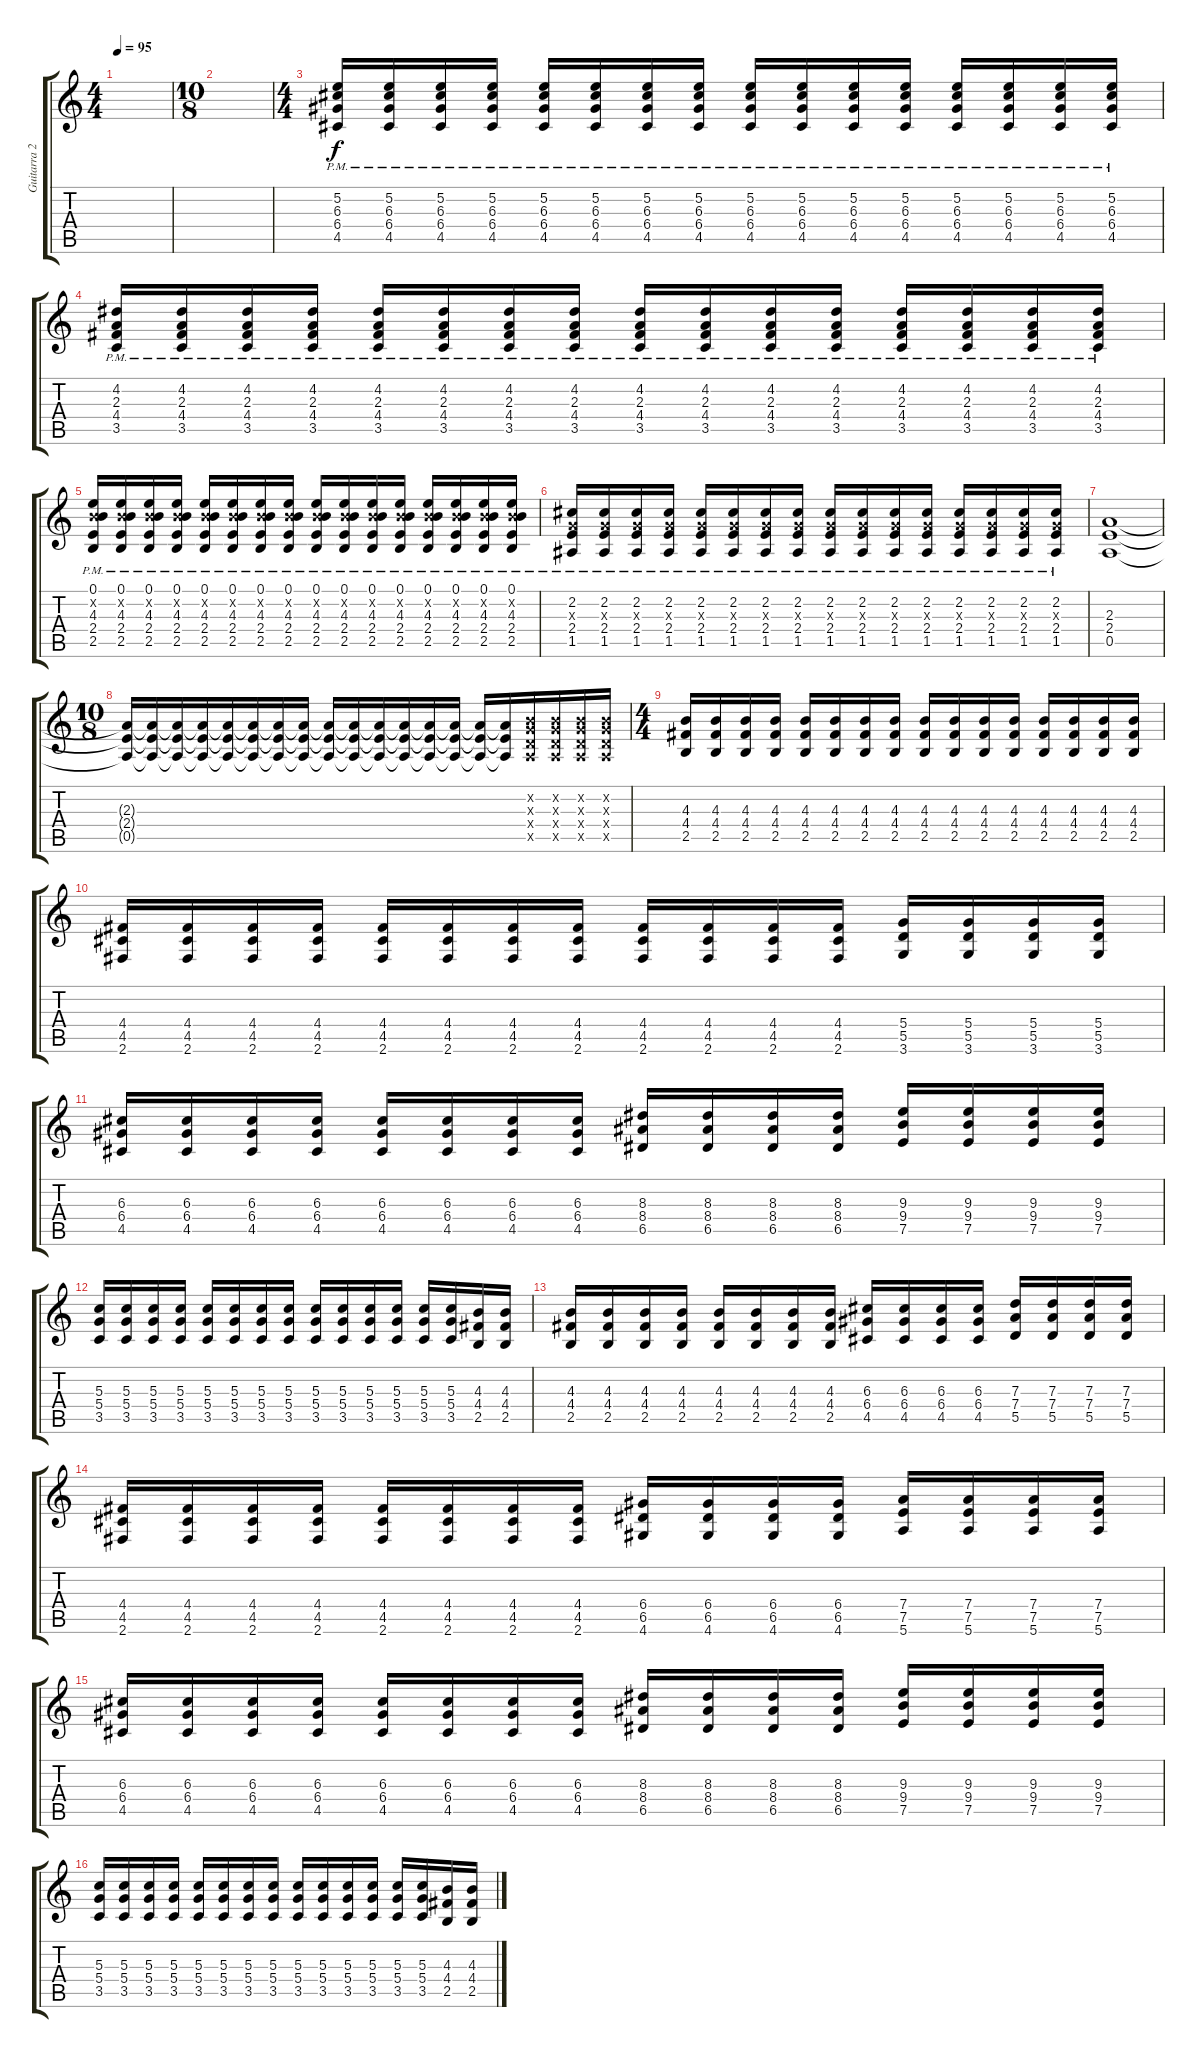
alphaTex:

\track ("Guitarra 2" "Guitarra 2") {instrument distortionguitar}
\staff {score tabs}
\tuning (E4 B3 G3 D3 A2 E2) {hide}
\ts (4 4)
\tempo 95
\clef g2
\ks c
|
\ts (10 8)
|
\ts (4 4)
(5.2{pm} 6.3{pm} 6.4{pm} 4.5{pm}).16 (5.2{pm} 6.3{pm} 6.4{pm} 4.5{pm}).16 (5.2{pm} 6.3{pm} 6.4 4.5{pm}).16 (5.2{pm} 6.3{pm} 6.4{pm} 4.5{pm}).16 (5.2{pm} 6.3{pm} 6.4{pm} 4.5{pm}).16 (5.2{pm} 6.3{pm} 6.4{pm} 4.5{pm}).16 (5.2{pm} 6.3{pm} 6.4{pm} 4.5{pm}).16 (5.2{pm} 6.3{pm} 6.4{pm} 4.5{pm}).16 (5.2{pm} 6.3{pm} 6.4{pm} 4.5{pm}).16 (5.2{pm} 6.3{pm} 6.4{pm} 4.5{pm}).16 (5.2{pm} 6.3{pm} 6.4{pm} 4.5{pm}).16 (5.2{pm} 6.3{pm} 6.4{pm} 4.5{pm}).16 (5.2{pm} 6.3{pm} 6.4{pm} 4.5{pm}).16 (5.2{pm} 6.3{pm} 6.4{pm} 4.5{pm}).16 (5.2{pm} 6.3{pm} 6.4{pm} 4.5{pm}).16 (5.2{pm} 6.3{pm} 6.4{pm} 4.5{pm}).16 |
(4.2{pm} 2.3{pm} 4.4{pm} 3.5{pm}).16 (4.2{pm} 2.3{pm} 4.4{pm} 3.5{pm}).16 (4.2{pm} 2.3{pm} 4.4{pm} 3.5{pm}).16 (4.2{pm} 2.3{pm} 4.4{pm} 3.5{pm}).16 (4.2{pm} 2.3{pm} 4.4{pm} 3.5{pm}).16 (4.2{pm} 2.3{pm} 4.4{pm} 3.5{pm}).16 (4.2{pm} 2.3{pm} 4.4{pm} 3.5{pm}).16 (4.2{pm} 2.3{pm} 4.4{pm} 3.5{pm}).16 (4.2{pm} 2.3{pm} 4.4{pm} 3.5{pm}).16 (4.2{pm} 2.3{pm} 4.4{pm} 3.5{pm}).16 (4.2{pm} 2.3{pm} 4.4{pm} 3.5{pm}).16 (4.2{pm} 2.3{pm} 4.4{pm} 3.5{pm}).16 (4.2{pm} 2.3{pm} 4.4{pm} 3.5{pm}).16 (4.2{pm} 2.3{pm} 4.4{pm} 3.5{pm}).16 (4.2{pm} 2.3{pm} 4.4{pm} 3.5{pm}).16 (4.2{pm} 2.3{pm} 4.4{pm} 3.5{pm}).16 |
(0.1{pm} 0.2{x} 4.3{pm} 2.4{pm} 2.5{pm}).16 (0.1{pm} 0.2{x} 4.3{pm} 2.4{pm} 2.5{pm}).16 (0.1{pm} 0.2{x} 4.3{pm} 2.4{pm} 2.5{pm}).16 (0.1{pm} 0.2{x} 4.3{pm} 2.4{pm} 2.5{pm}).16 (0.1{pm} 0.2{x} 4.3{pm} 2.4{pm} 2.5{pm}).16 (0.1{pm} 0.2{x} 4.3{pm} 2.4{pm} 2.5{pm}).16 (0.1{pm} 0.2{x} 4.3{pm} 2.4{pm} 2.5{pm}).16 (0.1{pm} 0.2{x} 4.3{pm} 2.4{pm} 2.5{pm}).16 (0.1{pm} 0.2{x} 4.3{pm} 2.4{pm} 2.5{pm}).16 (0.1{pm} 0.2{x} 4.3{pm} 2.4{pm} 2.5{pm}).16 (0.1{pm} 0.2{x} 4.3{pm} 2.4{pm} 2.5{pm}).16 (0.1{pm} 0.2{x} 4.3{pm} 2.4{pm} 2.5{pm}).16 (0.1{pm} 0.2{x} 4.3{pm} 2.4{pm} 2.5{pm}).16 (0.1{pm} 0.2{x} 4.3{pm} 2.4{pm} 2.5{pm}).16 (0.1{pm} 0.2{x} 4.3{pm} 2.4{pm} 2.5{pm}).16 (0.1{pm} 0.2{x} 4.3{pm} 2.4{pm} 2.5{pm}).16 |
(2.2{pm} 0.3{x} 2.4{pm} 1.5{pm}).16 (2.2{pm} 0.3{x} 2.4{pm} 1.5{pm}).16 (2.2{pm} 0.3{x} 2.4{pm} 1.5{pm}).16 (2.2{pm} 0.3{x} 2.4{pm} 1.5{pm}).16 (2.2{pm} 0.3{x} 2.4{pm} 1.5{pm}).16 (2.2{pm} 0.3{x} 2.4{pm} 1.5{pm}).16 (2.2{pm} 0.3{x} 2.4{pm} 1.5{pm}).16 (2.2{pm} 0.3{x} 2.4{pm} 1.5{pm}).16 (2.2{pm} 0.3{x} 2.4{pm} 1.5{pm}).16 (2.2{pm} 0.3{x} 2.4{pm} 1.5{pm}).16 (2.2{pm} 0.3{x} 2.4{pm} 1.5{pm}).16 (2.2{pm} 0.3{x} 2.4{pm} 1.5{pm}).16 (2.2{pm} 0.3{x} 2.4{pm} 1.5{pm}).16 (2.2{pm} 0.3{x} 2.4{pm} 1.5{pm}).16 (2.2{pm} 0.3{x} 2.4{pm} 1.5{pm}).16 (2.2{pm} 0.3{x} 2.4{pm} 1.5{pm}).16 |
(2.3 2.4 0.5).1 |
\ts (10 8)
(2.3{t} 2.4{t} 0.5{t}).16 (2.3{t} 2.4{t} 0.5{t}).16 (2.3{t} 2.4{t} 0.5{t}).16 (2.3{t} 2.4{t} 0.5{t}).16 (2.3{t} 2.4{t} 0.5{t}).16 (2.3{t} 2.4{t} 0.5{t}).16 (2.3{t} 2.4{t} 0.5{t}).16 (2.3{t} 2.4{t} 0.5{t}).16 (2.3{t} 2.4{t} 0.5{t}).16 (2.3{t} 2.4{t} 0.5{t}).16 (2.3{t} 2.4{t} 0.5{t}).16 (2.3{t} 2.4{t} 0.5{t}).16 (2.3{t} 2.4{t} 0.5{t}).16 (2.3{t} 2.4{t} 0.5{t}).16 (2.3{t} 2.4{t} 0.5{t}).16 (2.3{t} 2.4{t} 0.5{t}).16 (0.2{x} 0.3{x} 0.4{x} 0.5{x}).16 (0.2{x} 0.3{x} 0.4{x} 0.5{x}).16 (0.2{x} 0.3{x} 0.4{x} 0.5{x}).16 (0.2{x} 0.3{x} 0.4{x} 0.5{x}).16 |
\ts (4 4)
(4.3 4.4 2.5).16 (4.3 4.4 2.5).16 (4.3 4.4 2.5).16 (4.3 4.4 2.5).16 (4.3 4.4 2.5).16 (4.3 4.4 2.5).16 (4.3 4.4 2.5).16 (4.3 4.4 2.5).16 (4.3 4.4 2.5).16 (4.3 4.4 2.5).16 (4.3 4.4 2.5).16 (4.3 4.4 2.5).16 (4.3 4.4 2.5).16 (4.3 4.4 2.5).16 (4.3 4.4 2.5).16 (4.3 4.4 2.5).16 |
(4.4 4.5 2.6).16 (4.4 4.5 2.6).16 (4.4 4.5 2.6).16 (4.4 4.5 2.6).16 (4.4 4.5 2.6).16 (4.4 4.5 2.6).16 (4.4 4.5 2.6).16 (4.4 4.5 2.6).16 (4.4 4.5 2.6).16 (4.4 4.5 2.6).16 (4.4 4.5 2.6).16 (4.4 4.5 2.6).16 (5.4 5.5 3.6).16 (5.4 5.5 3.6).16 (5.4 5.5 3.6).16 (5.4 5.5 3.6).16 |
(6.3 6.4 4.5).16 (6.3 6.4 4.5).16 (6.3 6.4 4.5).16 (6.3 6.4 4.5).16 (6.3 6.4 4.5).16 (6.3 6.4 4.5).16 (6.3 6.4 4.5).16 (6.3 6.4 4.5).16 (8.3 8.4 6.5).16 (8.3 8.4 6.5).16 (8.3 8.4 6.5).16 (8.3 8.4 6.5).16 (9.3 9.4 7.5).16 (9.3 9.4 7.5).16 (9.3 9.4 7.5).16 (9.3 9.4 7.5).16 |
(5.3 5.4 3.5).16 (5.3 5.4 3.5).16 (5.3 5.4 3.5).16 (5.3 5.4 3.5).16 (5.3 5.4 3.5).16 (5.3 5.4 3.5).16 (5.3 5.4 3.5).16 (5.3 5.4 3.5).16 (5.3 5.4 3.5).16 (5.3 5.4 3.5).16 (5.3 5.4 3.5).16 (5.3 5.4 3.5).16 (5.3 5.4 3.5).16 (5.3 5.4 3.5).16 (4.3 4.4 2.5).16 (4.3 4.4 2.5).16 |
(4.3 4.4 2.5).16 (4.3 4.4 2.5).16 (4.3 4.4 2.5).16 (4.3 4.4 2.5).16 (4.3 4.4 2.5).16 (4.3 4.4 2.5).16 (4.3 4.4 2.5).16 (4.3 4.4 2.5).16 (6.3 6.4 4.5).16 (6.3 6.4 4.5).16 (6.3 6.4 4.5).16 (6.3 6.4 4.5).16 (7.3 7.4 5.5).16 (7.3 7.4 5.5).16 (7.3 7.4 5.5).16 (7.3 7.4 5.5).16 |
(4.4 4.5 2.6).16 (4.4 4.5 2.6).16 (4.4 4.5 2.6).16 (4.4 4.5 2.6).16 (4.4 4.5 2.6).16 (4.4 4.5 2.6).16 (4.4 4.5 2.6).16 (4.4 4.5 2.6).16 (6.4 6.5 4.6).16 (6.4 6.5 4.6).16 (6.4 6.5 4.6).16 (6.4 6.5 4.6).16 (7.4 7.5 5.6).16 (7.4 7.5 5.6).16 (7.4 7.5 5.6).16 (7.4 7.5 5.6).16 |
(6.3 6.4 4.5).16 (6.3 6.4 4.5).16 (6.3 6.4 4.5).16 (6.3 6.4 4.5).16 (6.3 6.4 4.5).16 (6.3 6.4 4.5).16 (6.3 6.4 4.5).16 (6.3 6.4 4.5).16 (8.3 8.4 6.5).16 (8.3 8.4 6.5).16 (8.3 8.4 6.5).16 (8.3 8.4 6.5).16 (9.3 9.4 7.5).16 (9.3 9.4 7.5).16 (9.3 9.4 7.5).16 (9.3 9.4 7.5).16 |
(5.3 5.4 3.5).16 (5.3 5.4 3.5).16 (5.3 5.4 3.5).16 (5.3 5.4 3.5).16 (5.3 5.4 3.5).16 (5.3 5.4 3.5).16 (5.3 5.4 3.5).16 (5.3 5.4 3.5).16 (5.3 5.4 3.5).16 (5.3 5.4 3.5).16 (5.3 5.4 3.5).16 (5.3 5.4 3.5).16 (5.3 5.4 3.5).16 (5.3 5.4 3.5).16 (4.3 4.4 2.5).16 (4.3 4.4 2.5).16
